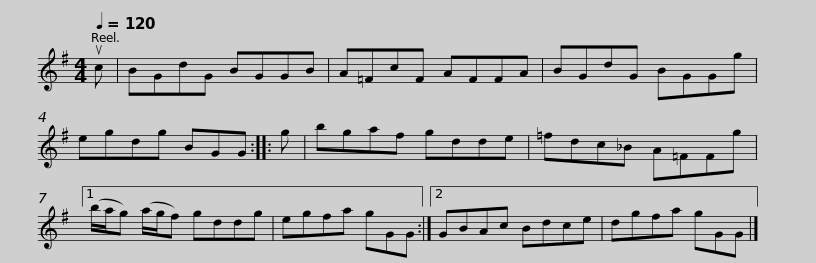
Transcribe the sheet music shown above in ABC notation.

X:1
L:1/8
Q:1/4=120
M:4/4
I:linebreak $
K:G
V:1 treble
V:1
 uc | BGdG BGGB | A=FcF AFFA | BGdG BGGg | egdg BGG :: %5
 g | bgaf gdde |$ =fdc_B A=FFg |1 (b/a/g) (a/g/f) gddg | egfa gGG :|2 %10
 GBAc Bdce | dgfa gGG |] %12
